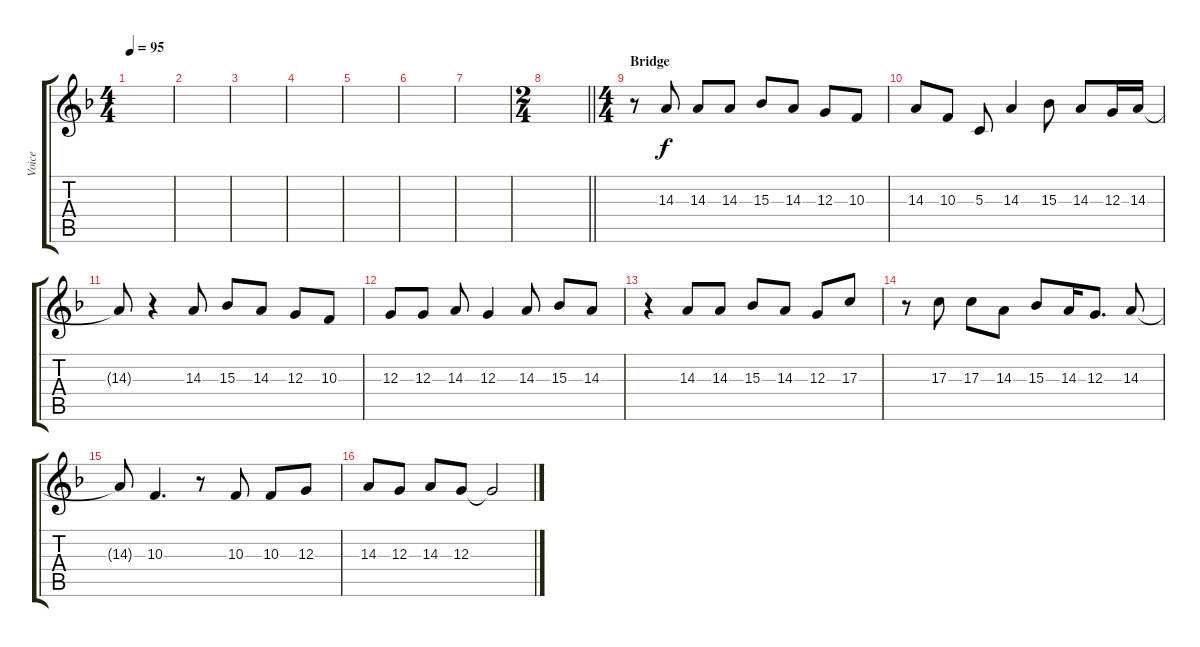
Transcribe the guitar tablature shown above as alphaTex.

\track ("Voice" "Voice") {instrument fx5brightness}
\staff {score tabs}
\tuning (E4 B3 G3 D3 A2 E2) {hide}
\ts (4 4)
\tempo 95
\clef g2
\ks f
|
|
|
|
|
|
|
\ts (2 4)
\barLineRight lightlight
|
\ts (4 4)
\section ("" "Bridge")
r.8 14.3.8 14.3.8 14.3.8 15.3.8 14.3.8 12.3.8 10.3.8 |
14.3.8 10.3.8 5.3.8 14.3.4 15.3.8 14.3.8 12.3.16 14.3.16 |
14.3{t}.8 r.4 14.3.8 15.3.8 14.3.8 12.3.8 10.3.8 |
12.3.8 12.3.8 14.3.8 12.3.4 14.3.8 15.3.8 14.3.8 |
r.4 14.3.8 14.3.8 15.3.8 14.3.8 12.3.8 17.3.8 |
r.8 17.3.8 17.3.8 14.3.8 15.3.8 14.3.16 12.3.8{d} 14.3.8 |
14.3{t}.8 10.3.4{d} r.8 10.3.8 10.3.8 12.3.8 |
14.3.8 12.3.8 14.3.8 12.3.8 12.3{t}.2
